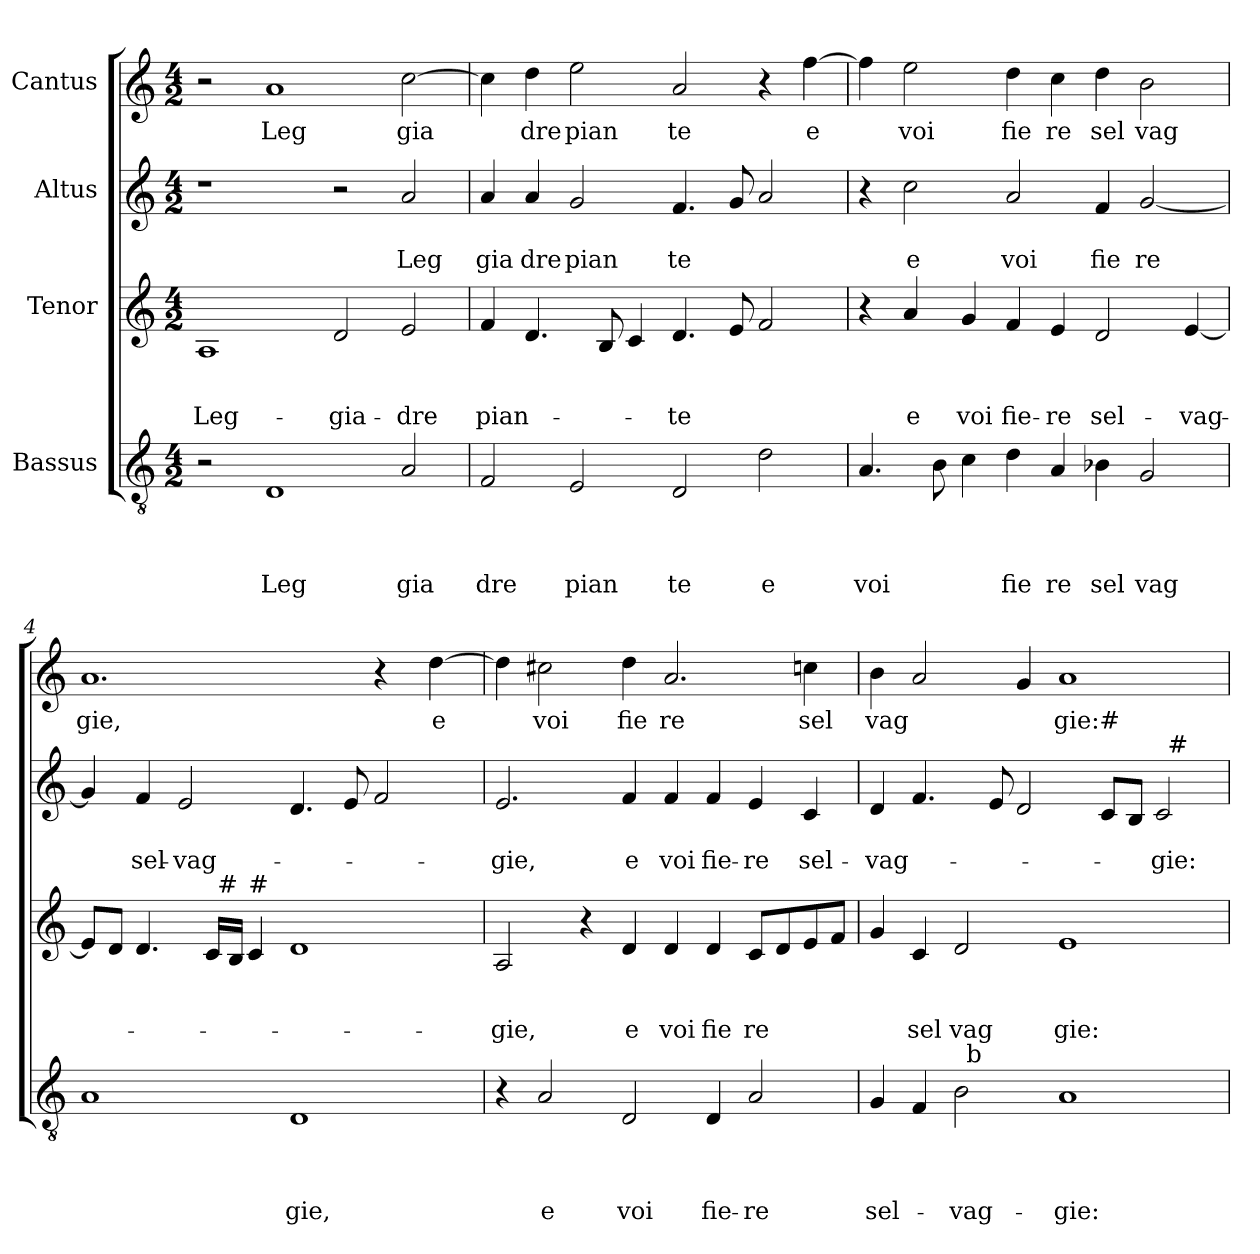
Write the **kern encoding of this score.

**kern	**text	**text	**text	**text	**kern	**text	**text	**text	**kern	**text	**text	**kern	**text
*part4	*part4	*part4	*part4	*part4	*part3	*part3	*part3	*part3	*part2	*part2	*part2	*part1	*part1
*staff4	*staff4	*staff4	*staff4	*staff4	*staff3	*staff3	*staff3	*staff3	*staff2	*staff2	*staff2	*staff1	*staff1
*I"Bassus	*	*	*	*	*I"Tenor	*	*	*	*I"Altus	*	*	*I"Cantus	*
*clefGv2	*	*	*	*	*clefG2	*	*	*	*clefG2	*	*	*clefG2	*
*k[]	*	*	*	*	*k[]	*	*	*	*k[]	*	*	*k[]	*
*C:	*	*	*	*	*C:	*	*	*	*C:	*	*	*C:	*
*M4/2	*	*	*	*	*M4/2	*	*	*	*M4/2	*	*	*M4/2	*
=1	=1	=1	=1	=1	=1	=1	=1	=1	=1	=1	=1	=1	=1
!	!	!	!	!	!	!	!	!LO:LY:b	!	!	!	!	!
2r	.	.	.	.	1A	.	.	Leg-	1r	.	.	2r	.
!	!	!	!	!LO:LY:b	!	!	!	!	!	!	!	!	!LO:LY:b
1D	.	.	.	Leg	.	.	.	.	.	.	.	1a	Leg
!	!	!	!	!	!	!	!	!LO:LY:b	!	!	!	!	!
.	.	.	.	.	2d/	.	.	-gia-	2r	.	.	.	.
!	!	!	!	!LO:LY:b	!	!	!	!LO:LY:b	!	!	!LO:LY:b	!	!LO:LY:b
2A/	.	.	.	gia	2e/	.	.	-dre	2a/	.	Leg	[>2cc\	gia
=2	=2	=2	=2	=2	=2	=2	=2	=2	=2	=2	=2	=2	=2
!	!	!	!	!LO:LY:b	!	!	!	!LO:LY:b	!	!	!LO:LY:b	!	!
2F/	.	.	.	dre	4f/	.	.	pian-	4a/	.	gia	4cc\]	.
!	!	!	!	!	!	!	!	!	!	!	!LO:LY:b	!	!LO:LY:b
.	.	.	.	.	4.d/	.	.	.	4a/	.	dre	4dd\	dre
!	!	!	!	!LO:LY:b	!	!	!	!	!	!	!LO:LY:b	!	!LO:LY:b
2E/	.	.	.	pian	.	.	.	.	2g/	.	pian	2ee\	pian
.	.	.	.	.	8B/	.	.	.	.	.	.	.	.
.	.	.	.	.	4c/	.	.	.	.	.	.	.	.
!	!	!	!	!LO:LY:b	!	!	!	!LO:LY:b	!	!	!LO:LY:b	!	!LO:LY:b
2D/	.	.	.	te	4.d/	.	.	-te	4.f/	.	te	2a/	te
.	.	.	.	.	8e/	.	.	.	8g/	.	.	.	.
!	!	!	!	!LO:LY:b	!	!	!	!	!	!	!	!	!
2d\	.	.	.	e	2f/	.	.	.	2a/	.	.	4r	.
!	!	!	!	!	!	!	!	!	!	!	!	!	!LO:LY:b
.	.	.	.	.	.	.	.	.	.	.	.	[>4ff\	e
=3	=3	=3	=3	=3	=3	=3	=3	=3	=3	=3	=3	=3	=3
!	!	!	!	!LO:LY:b	!	!	!	!	!	!	!	!	!
4.A/	.	.	.	voi	4r	.	.	.	4r	.	.	4ff\]	.
!	!	!	!	!	!	!	!	!LO:LY:b	!	!	!LO:LY:b	!	!LO:LY:b
.	.	.	.	.	4a/	.	.	e	2cc\	.	e	2ee\	voi
8B\	.	.	.	.	.	.	.	.	.	.	.	.	.
!	!	!	!	!	!	!	!	!LO:LY:b	!	!	!	!	!
4c\	.	.	.	.	4g/	.	.	voi	.	.	.	.	.
!	!	!	!	!LO:LY:b	!	!	!	!LO:LY:b	!	!	!LO:LY:b	!	!LO:LY:b
4d\	.	.	.	fie	4f/	.	.	fie-	2a/	.	voi	4dd\	fie
!	!	!	!	!LO:LY:b	!	!	!	!LO:LY:b	!	!	!	!	!LO:LY:b
4A/	.	.	.	re	4e/	.	.	-re	.	.	.	4cc\	re
!	!	!	!	!LO:LY:b	!	!	!	!LO:LY:b	!	!	!LO:LY:b	!	!LO:LY:b
4B-X\	.	.	.	sel	2d/	.	.	sel-	4f/	.	fie	4dd\	sel
!	!	!	!	!LO:LY:b	!	!	!	!	!	!	!LO:LY:b	!	!LO:LY:b
2G/	.	.	.	vag	.	.	.	.	[<2g/	.	re	2b\	vag
!	!	!	!	!	!	!	!	!LO:LY:b	!	!	!	!	!
.	.	.	.	.	[<4e/	.	.	-vag-	.	.	.	.	.
!!LO:LB:g=z
=4	=4	=4	=4	=4	=4	=4	=4	=4	=4	=4	=4	=4	=4
!	!	!	!	!	!	!	!	!	!	!	!	!	!LO:LY:b
*	*	*	*	*	*^	*	*	*	*	*	*	*	*
1A	.	.	.	.	8e/L]	2ryy	.	.	.	4g/]	.	.	1.a	gie,
.	.	.	.	.	8d/J	.	.	.	.	.	.	.	.	.
!	!	!	!	!	!	!	!	!	!	!	!	!LO:LY:b	!	!
.	.	.	.	.	4.d/	.	.	.	.	4f/	.	sel-	.	.
!	!	!	!	!	!	!	!	!	!	!	!	!LO:LY:b	!	!
.	.	.	.	.	.	8ryy	.	.	.	2e/	.	-vag-	.	.
.	.	.	.	.	16c/LL	32ryy	.	.	.	.	.	.	.	.
!	!	!	!	!	!	!LO:TX:a:t=#	!	!	!	!	!	!	!	!
.	.	.	.	.	.	1ryy	.	.	.	.	.	.	.	.
.	.	.	.	.	16B/JJ	.	.	.	.	.	.	.	.	.
!	!	!	!	!	!LO:TX:a:t=#	!	!	!	!	!	!	!	!	!
.	.	.	.	.	4c/	.	.	.	.	.	.	.	.	.
!	!	!	!	!LO:LY:b	!	!	!	!	!	!	!	!	!	!
1D	.	.	.	gie,	1d	.	.	.	.	4.d/	.	.	.	.
.	.	.	.	.	.	.	.	.	.	8e/	.	.	.	.
.	.	.	.	.	.	.	.	.	.	2f/	.	.	4r	.
.	.	.	.	.	.	4ryy	.	.	.	.	.	.	.	.
!	!	!	!	!	!	!	!	!	!	!	!	!	!	!LO:LY:b
.	.	.	.	.	.	.	.	.	.	.	.	.	[>4dd\	e
.	.	.	.	.	.	16.ryy	.	.	.	.	.	.	.	.
=5	=5	=5	=5	=5	=5	=5	=5	=5	=5	=5	=5	=5	=5	=5
!	!	!	!	!	!	!	!	!	!LO:LY:b	!	!	!LO:LY:b	!	!
*	*	*	*	*	*v	*v	*	*	*	*	*	*	*	*
4r	.	.	.	.	2A/	.	.	-gie,	2.e/	.	-gie,	4dd>\]	.
!	!	!	!	!LO:LY:b	!	!	!	!	!	!	!	!	!LO:LY:b
2A/	.	.	.	e	.	.	.	.	.	.	.	2cc#X\	voi
.	.	.	.	.	4r	.	.	.	.	.	.	.	.
!	!	!	!	!LO:LY:b	!	!	!	!LO:LY:b	!	!	!LO:LY:b	!	!LO:LY:b
2D/	.	.	.	voi	4d/	.	.	e	4f/	.	e	4dd\	fie
!	!	!	!	!	!	!	!	!LO:LY:b	!	!	!LO:LY:b	!	!LO:LY:b
.	.	.	.	.	4d/	.	.	voi	4f/	.	voi	2.a/	re
!	!	!	!	!LO:LY:b	!	!	!	!LO:LY:b	!	!	!LO:LY:b	!	!
4D/	.	.	.	fie-	4d/	.	.	fie	4f/	.	fie-	.	.
!	!	!	!	!LO:LY:b	!	!	!	!LO:LY:b	!	!	!LO:LY:b	!	!
2A/	.	.	.	-re	8c/L	.	.	re	4e/	.	-re	.	.
.	.	.	.	.	8d/	.	.	.	.	.	.	.	.
!	!	!	!	!	!	!	!	!	!	!	!LO:LY:b	!	!LO:LY:b
.	.	.	.	.	8e/	.	.	.	4c/	.	sel-	4ccn\	sel
.	.	.	.	.	8f/J	.	.	.	.	.	.	.	.
=6	=6	=6	=6	=6	=6	=6	=6	=6	=6	=6	=6	=6	=6
!	!	!	!	!LO:LY:b	!	!	!	!	!	!	!LO:LY:b	!	!LO:LY:b
*^	*	*	*	*	*	*	*	*	*^	*	*	*	*
4G/	2ryy	.	.	.	sel-	4g/	.	.	.	4d/	1ryy	.	-vag-	4b\	vag
!	!	!	!	!	!	!	!	!	!LO:LY:b	!	!	!	!	!	!
4F/	.	.	.	.	.	4c/	.	.	sel	4.f/	.	.	.	2a/	.
!	!	!	!	!	!LO:LY:b	!	!	!	!LO:LY:b	!	!	!	!	!	!
2B\	32ryy	.	.	.	-vag-	2d/	.	.	vag	.	.	.	.	.	.
!	!LO:TX:a:t=b	!	!	!	!	!	!	!	!	!	!	!	!	!	!
.	1ryy	.	.	.	.	.	.	.	.	.	.	.	.	.	.
.	.	.	.	.	.	.	.	.	.	8e/	.	.	.	.	.
.	.	.	.	.	.	.	.	.	.	2d/	.	.	.	4g/	.
!	!	!	!	!	!LO:LY:b	!	!	!	!LO:LY:b	!	!	!	!	!	!LO:LY:b
1A	.	.	.	.	-gie:	1e	.	.	gie:	.	2ryy	.	.	1a	gie:#
.	.	.	.	.	.	.	.	.	.	8c/L	.	.	.	.	.
.	.	.	.	.	.	.	.	.	.	8B/J	.	.	.	.	.
!	!	!	!	!	!	!	!	!	!	!	!	!	!LO:LY:b	!	!
.	.	.	.	.	.	.	.	.	.	2c/	32ryy	.	-gie:	.	.
!	!	!	!	!	!	!	!	!	!	!	!LO:TX:a:t=#	!	!	!	!
.	4...ryy	.	.	.	.	.	.	.	.	.	4...ryy	.	.	.	.
*v	*v	*	*	*	*	*	*	*	*	*v	*v	*	*	*	*
=	=	=	=	=	=	=	=	=	=	=	=	=	=
*-	*-	*-	*-	*-	*-	*-	*-	*-	*-	*-	*-	*-	*-
